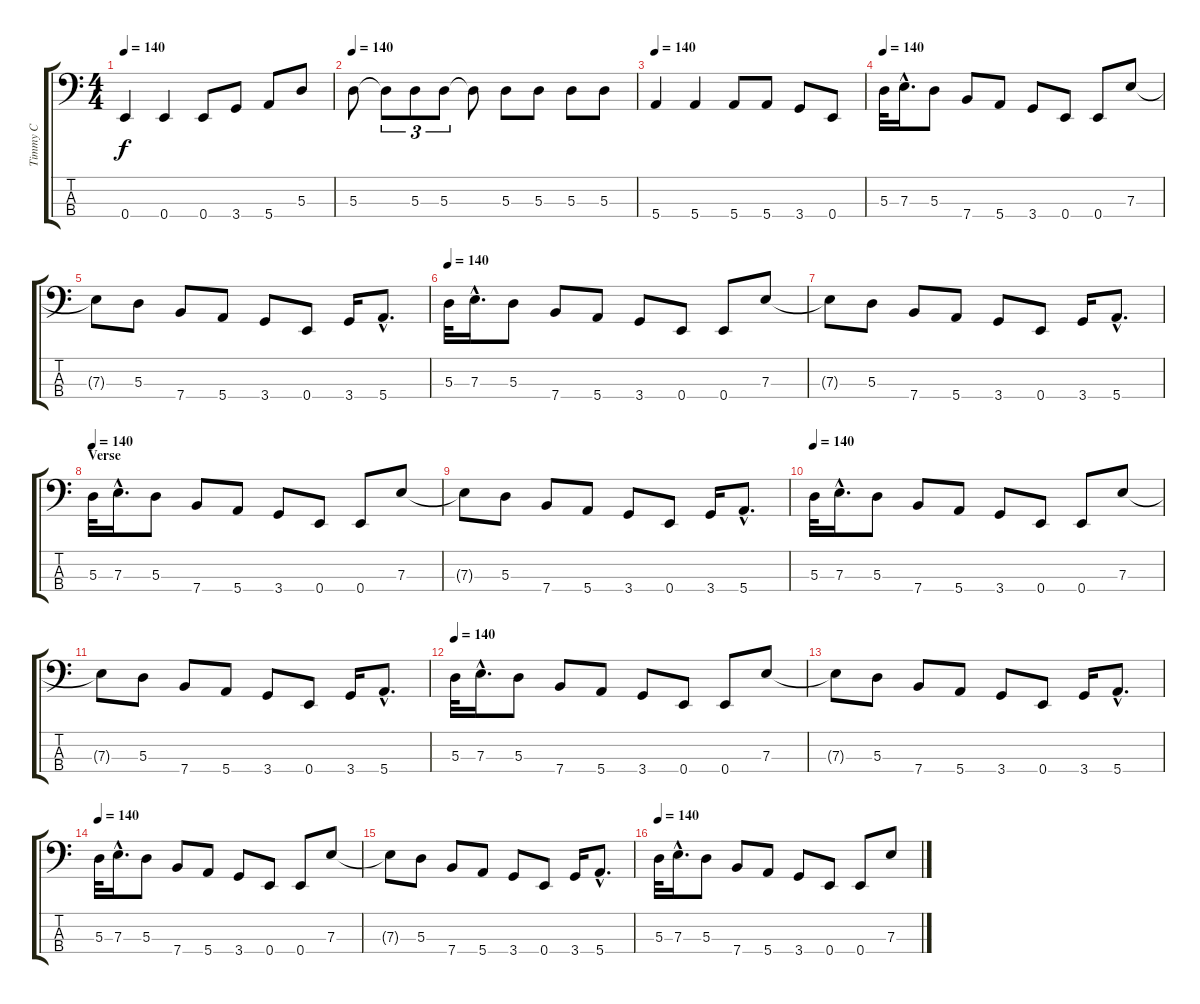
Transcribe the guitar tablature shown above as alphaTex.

\track ("Timmy C" "Timmy C") {instrument electricbassfinger}
\staff {score tabs}
\tuning (G2 D2 A1 E1) {hide}
\ts (4 4)
\tempo 140
\clef f4
\ks c
0.4.4{dy f} 0.4.4 0.4.8 3.4.8 5.4.8 5.3.8 |
\tempo 130
\tempo 140
5.3.8{instrument electricbassfinger} 5.3{t}.8{tu (3 2)} 5.3.8{tu (3 2)} 5.3.8{tu (3 2)} 5.3{t}.8 5.3.8 5.3.8 5.3.8 5.3.8 |
\tempo 140
5.4.4 5.4.4 5.4.8 5.4.8 3.4.8 0.4.8 |
\tempo 140
5.3.32 7.3{hac}.16{d} 5.3.8 7.4.8 5.4.8 3.4.8 0.4.8 0.4.8 7.3.8 |
7.3{t}.8 5.3.8 7.4.8 5.4.8 3.4.8 0.4.8 3.4.16 5.4{hac}.8{d} |
\tempo 140
5.3.32 7.3{hac}.16{d} 5.3.8 7.4.8 5.4.8 3.4.8 0.4.8 0.4.8 7.3.8 |
7.3{t}.8 5.3.8 7.4.8 5.4.8 3.4.8 0.4.8 3.4.16 5.4{hac}.8{d} |
\section ("" "Verse")
\tempo 140
5.3.32 7.3{hac}.16{d} 5.3.8 7.4.8 5.4.8 3.4.8 0.4.8 0.4.8 7.3.8 |
7.3{t}.8 5.3.8 7.4.8 5.4.8 3.4.8 0.4.8 3.4.16 5.4{hac}.8{d} |
\tempo 140
5.3.32 7.3{hac}.16{d} 5.3.8 7.4.8 5.4.8 3.4.8 0.4.8 0.4.8 7.3.8 |
7.3{t}.8 5.3.8 7.4.8 5.4.8 3.4.8 0.4.8 3.4.16 5.4{hac}.8{d} |
\tempo 140
5.3.32 7.3{hac}.16{d} 5.3.8 7.4.8 5.4.8 3.4.8 0.4.8 0.4.8 7.3.8 |
7.3{t}.8 5.3.8 7.4.8 5.4.8 3.4.8 0.4.8 3.4.16 5.4{hac}.8{d} |
\tempo 140
5.3.32 7.3{hac}.16{d} 5.3.8 7.4.8 5.4.8 3.4.8 0.4.8 0.4.8 7.3.8 |
7.3{t}.8 5.3.8 7.4.8 5.4.8 3.4.8 0.4.8 3.4.16 5.4{hac}.8{d} |
\tempo 140
5.3.32 7.3{hac}.16{d} 5.3.8 7.4.8 5.4.8 3.4.8 0.4.8 0.4.8 7.3.8
